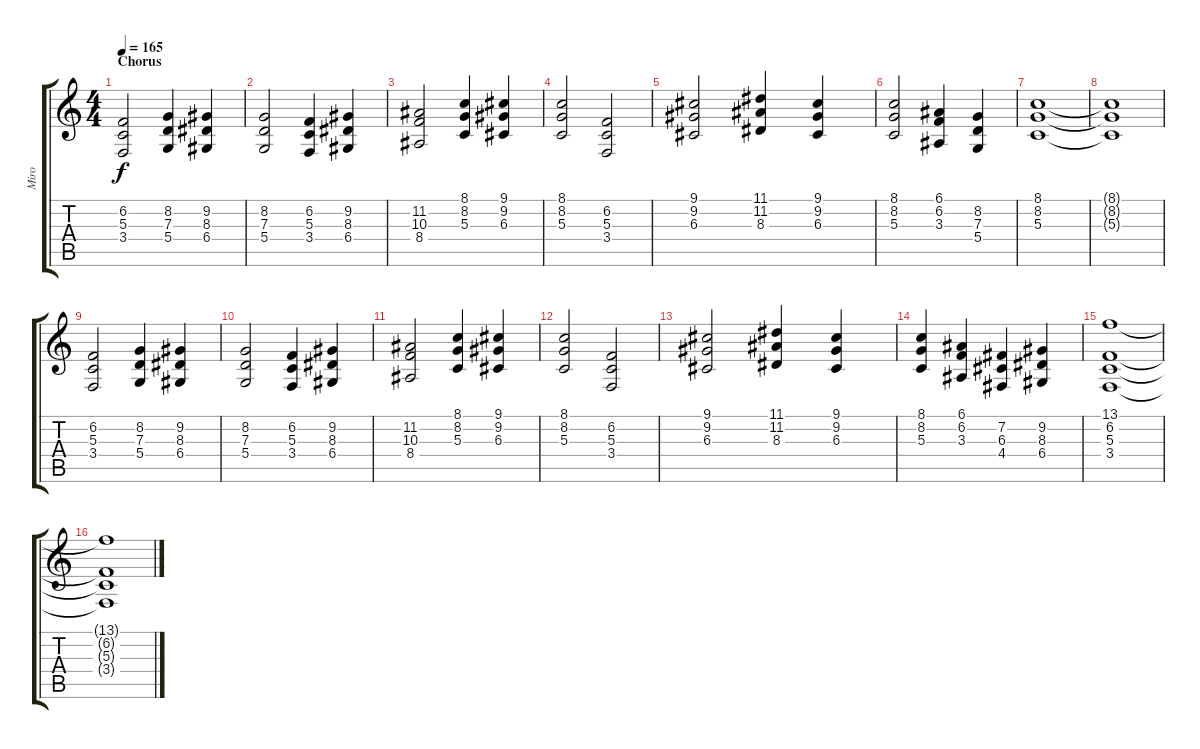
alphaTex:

\track ("Miro" "Miro") {instrument tremolostrings}
\staff {score tabs}
\tuning (E4 B3 G3 D3 A2 E2) {hide}
\ts (4 4)
\section ("" "Chorus")
\tempo 165
\clef g2
\ks c
(6.2 5.3 3.4).2{dy f volume 14 instrument tremolostrings} (8.2 7.3 5.4).4 (9.2 8.3 6.4).4 |
(8.2 7.3 5.4).2 (6.2 5.3 3.4).4 (9.2 8.3 6.4).4 |
(11.2 10.3 8.4).2 (8.1 8.2 5.3).4 (9.1 9.2 6.3).4 |
(8.1 8.2 5.3).2 (6.2 5.3 3.4).2 |
(9.1 9.2 6.3).2 (11.1 11.2 8.3).4 (9.1 9.2 6.3).4 |
(8.1 8.2 5.3).2 (6.1 6.2 3.3).4 (8.2 7.3 5.4).4 |
(8.1 8.2 5.3).1 |
(8.1{t} 8.2{t} 5.3{t}).1 |
(6.2 5.3 3.4).2{volume 16 instrument tremolostrings} (8.2 7.3 5.4).4 (9.2 8.3 6.4).4 |
(8.2 7.3 5.4).2 (6.2 5.3 3.4).4 (9.2 8.3 6.4).4 |
(11.2 10.3 8.4).2 (8.1 8.2 5.3).4 (9.1 9.2 6.3).4 |
(8.1 8.2 5.3).2 (6.2 5.3 3.4).2 |
(9.1 9.2 6.3).2 (11.1 11.2 8.3).4 (9.1 9.2 6.3).4 |
(8.1 8.2 5.3).4 (6.1 6.2 3.3).4 (7.2 6.3 4.4).4 (9.2 8.3 6.4).4 |
(13.1 6.2 5.3 3.4).1 |
(13.1{t} 6.2{t} 5.3{t} 3.4{t}).1
